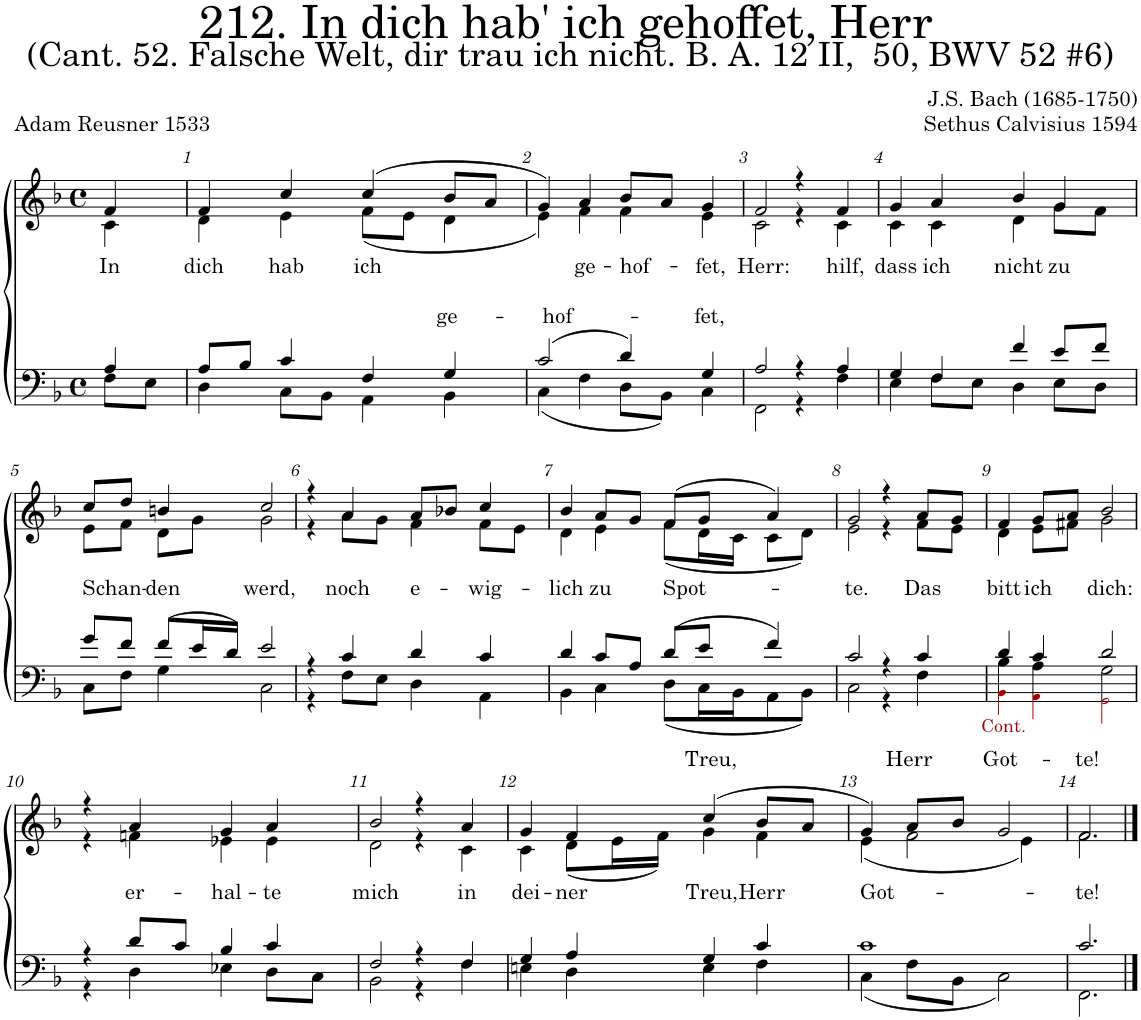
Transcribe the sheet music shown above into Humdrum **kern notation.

**kern	**text	**kern	**text	**text
*part2	*part2	*part1	*part1	*part1
*staff2	*staff2	*staff1	*staff1	*staff1
*I"Tenor/Bass	*	*I"Soprano/Alto	*	*
*clefF4	*	*clefG2	*	*
*k[b-]	*	*k[b-]	*	*
*M4/4	*	*M4/4	*	*
*met(c)	*	*met(c)	*	*
=	=	=	=	=
*^	*	*	*	*
!	!	!	!	!LO:LY:b	!
*	*	*	*^	*	*
4A/	8F\L	.	4f/	4c\	In	.
.	8E\J	.	.	.	.	.
=1	=1	=1	=1	=1	=1	=1
!	!	!	!	!	!LO:LY:b	!
8A/L	4D\	.	4f/	4d\	dich	.
8B-/J	.	.	.	.	.	.
!	!	!	!	!	!LO:LY:b	!
4c/	8C\L	.	4cc/	4e\	hab	.
.	8BB-\J	.	.	.	.	.
!	!	!	!	!	!LO:LY:b	!
4F/	4AA\	.	(4cc/	(8f\L	ich	.
.	.	.	.	8e\J	.	.
!	!	!LO:LY:a	!	!	!	!
4G/	4BB-\	ge-	8b-/L	4d\	.	.
.	.	.	8a/J	.	.	.
=2	=2	=2	=2	=2	=2	=2
!	!	!LO:LY:a	!	!	!	!
(2c/	(4C\	-hof-	4g/)	4e\)	.	.
!	!	!	!	!	!LO:LY:b	!
.	4F\	.	4a/	4f\	ge-	.
!	!	!	!	!	!LO:LY:b	!
4d/)	8D\L	.	8b-/L	4f\	-hof-	.
.	8BB-\J)	.	8a/J	.	.	.
!	!	!LO:LY:a	!	!	!LO:LY:b	!
4G/	4C\	-fet,	4g/	4e\	-fet,	.
=3	=3	=3	=3	=3	=3	=3
!	!	!	!	!	!LO:LY:b	!
2A/	2FF\	.	2f/	2c\	Herr:	.
4r	4r	.	4r	4r	.	.
!	!	!	!	!	!LO:LY:b	!
4A/	4F\	.	4f/	4c\	hilf,	.
=4	=4	=4	=4	=4	=4	=4
!	!	!	!	!	!LO:LY:b	!
4G/	4E\	.	4g/	4c\	dass	.
!	!	!	!	!	!LO:LY:b	!
4F/	8F\L	.	4a/	4c\	ich	.
.	8E\J	.	.	.	.	.
!	!	!	!	!	!LO:LY:b	!
4f/	4D\	.	4b-/	4d\	nicht	.
!	!	!	!	!	!LO:LY:b	!
8e/L	8E\L	.	4g/	8g\L	zu	.
8f/J	8D\J	.	.	8f\J	.	.
!!LO:LB:g=z	!!
=5	=5	=5	=5	=5	=5	=5
!	!	!	!	!	!LO:LY:b	!
8g/L	8C\L	.	8cc/L	8e\L	Schan-	.
8f/J	8F\J	.	8dd/J	8f\J	.	.
!	!	!	!	!	!LO:LY:b	!
(8f/L	4G\	.	4bn/	8d\L	-den	.
16e/L	.	.	.	8g\J	.	.
16d/JJ)	.	.	.	.	.	.
!	!	!	!	!	!LO:LY:b	!
2e/	2C\	.	2cc/	2g\	werd,	.
=6	=6	=6	=6	=6	=6	=6
4r	4r	.	4r	4r	.	.
!	!	!	!	!	!LO:LY:b	!
4c/	8F\L	.	4a/	8a\L	noch	.
.	8E\J	.	.	8g\J	.	.
!	!	!	!	!	!LO:LY:b	!
4d/	4D\	.	8a/L	4f\	e-	.
.	.	.	8b-X/J	.	.	.
!	!	!	!	!	!LO:LY:b	!
4c/	4AA\	.	4cc/	8f\L	-wig-	.
.	.	.	.	8e\J	.	.
=7	=7	=7	=7	=7	=7	=7
!	!	!	!	!	!LO:LY:b	!
4d/	4BB-\	.	4b-/	4d\	-lich	.
!	!	!	!	!	!LO:LY:b	!
8c/L	4C\	.	8a/L	4e\	zu	.
8A/J	.	.	8g/J	.	.	.
!	!	!	!	!	!LO:LY:b	!
(8d/L	(8D\L	.	(8f/L	(8f\L	Spot-	.
8e/J	16C\L	.	8g/J	16d\L	.	.
.	16BB-\J	.	.	16c\JJ	.	.
4f/)	8AA\	.	4a/)	8c\L	.	.
.	8BB-\J)	.	.	8d\J)	.	.
=8	=8	=8	=8	=8	=8	=8
!	!	!	!	!	!LO:LY:b	!
2c/	2C\	.	2g/	2e\	-te.	.
4r	4r	.	4r	4r	.	.
!	!	!	!	!	!LO:LY:b	!
4c/	4F\	.	8a/L	8f\L	Das	.
.	.	.	8g/J	8e\J	.	.
=9	=9	=9	=9	=9	=9	=9
*	*^	*	*	*	*	*
!LO:TX:b:color=#AA0000:t=Cont.	!	!	!	!	!	!	!
!	!	!	!	!	!	!LO:LY:b	!
4d/	4B-\	4BB-i\	.	4f/	4d\	bitt	.
!	!	!	!	!	!	!LO:LY:b	!
4c/	4A\	4AAi\	.	8g/L	8e\L	ich	.
.	.	.	.	8a/J	8f#X\J	.	.
!	!	!	!	!	!	!LO:LY:b	!
2d/	2G\	2GGi\	.	2b-/	2g\	dich:	.
*	*v	*v	*	*	*	*	*
!!LO:LB:g=z	!!
=10	=10	=10	=10	=10	=10	=10
4r	4r	.	4r	4r	.	.
!	!	!	!	!	!LO:LY:b	!
8d/L	4D\	.	4a/	4fn\	er-	.
8c/J	.	.	.	.	.	.
!	!	!	!	!	!LO:LY:b	!
4B-/	4E-X\	.	4g/	4e-X\	-hal-	.
!	!	!	!	!	!LO:LY:b	!
4c/	8D\L	.	4a/	4e-\	-te	.
.	8C\J	.	.	.	.	.
=11	=11	=11	=11	=11	=11	=11
!	!	!	!	!	!LO:LY:b	!
2F/	2BB-\	.	2b-/	2d\	mich	.
4r	4r	.	4r	4r	.	.
!	!	!	!	!	!LO:LY:b	!
4F/	4F\	.	4a/	4c\	in	.
=12	=12	=12	=12	=12	=12	=12
!	!	!	!	!	!LO:LY:b	!
4G/	4En\	.	4g/	4c\	dei-	.
!	!	!	!	!	!LO:LY:b	!
4A/	4D\	.	4f/	(8d\L	-ner	.
.	.	.	.	16e\L	.	.
.	.	.	.	16f\JJ)	.	.
!	!	!	!	!	!LO:LY:b	!LO:LY:a
4G/	4E\	.	(4cc/	4g\	Treu,	Treu,
!	!	!	!	!	!LO:LY:b	!
4c/	4F\	.	8b-/L	4f\	Herr	.
.	.	.	8a/J	.	.	.
=13	=13	=13	=13	=13	=13	=13
!	!	!	!	!	!LO:LY:b	!
1c	(4C\	.	4g/)	(4e\	Got-	.
!	!	!	!	!	!	!LO:LY:a
.	8F\L	.	8a/L	2f\	.	Herr
.	8BB-\J	.	8b-/J	.	.	.
!	!	!	!	!	!	!LO:LY:a
.	2C\)	.	2g/	.	.	Got-
.	.	.	.	4e\)	.	.
=14	=14	=14	=14	=14	=14	=14
!	!	!	!	!	!	!LO:LY:a
!	!	!	!	!	!LO:LY:b	!
2.c/	2.FF\	.	2.f/	2.f\	-te!	-te!
*v	*v	*	*	*	*	*
*	*	*v	*v	*	*
==	==	==	==	==
*-	*-	*-	*-	*-
